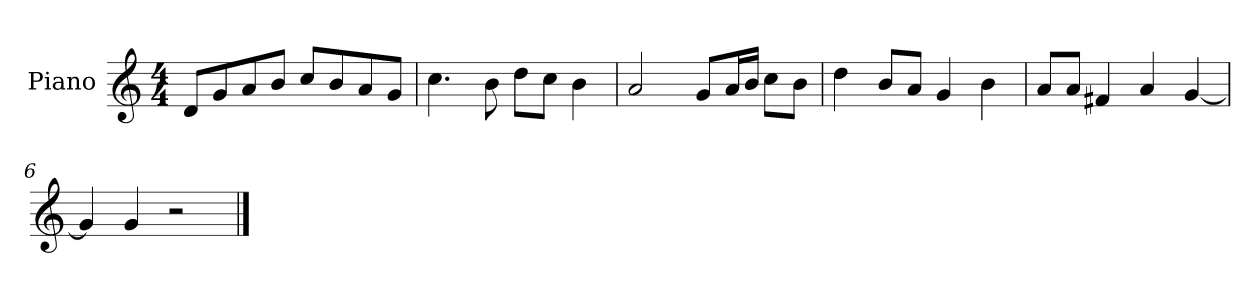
**kern
*part1
*staff1
*I"Piano
*I'P-no
*clefG2
*k[]
*M4/4
*MM90
=1
8d/L
8g/
8a/
8b/J
8cc/L
8b/
8a/
8g/J
=2
4.cc\
8b\
8dd\L
8cc\J
4b\
=3
2a/
8g/L
16a/L
16b/JJ
8cc\L
8b\J
=4
4dd\
8b/L
8a/J
4g/
4b\
=5
8a/L
8a/J
4f#X/
4a/
[4g/
=6
4g/]
4g/
2r
==
*-
